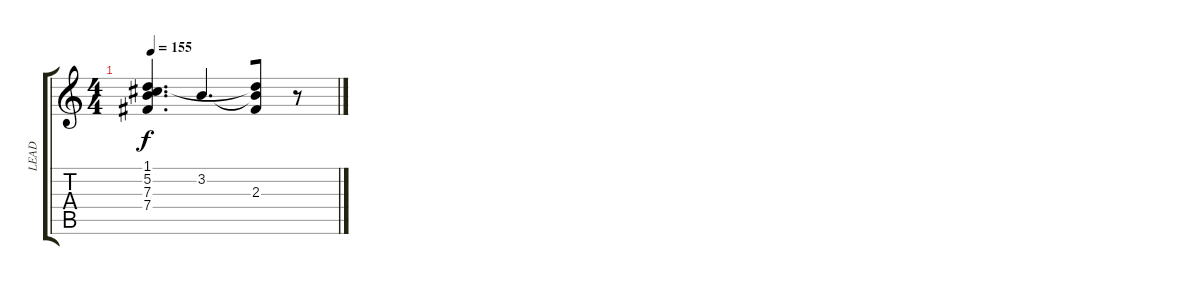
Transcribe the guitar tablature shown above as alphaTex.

\track ("LEAD" "LEAD") {instrument overdrivenguitar}
\staff {score tabs}
\tuning (Db4 Ab3 E3 B2 Gb2 B1) {hide}
\ts (4 4)
\tempo 155
\clef g2
\ks c
(1.1 5.2{t} 7.3{t} 7.4{t}).4{d dy f} 3.2.4{d beam merge} (1.1{t} 3.2{t} 2.3).8{beam merge} r.8
